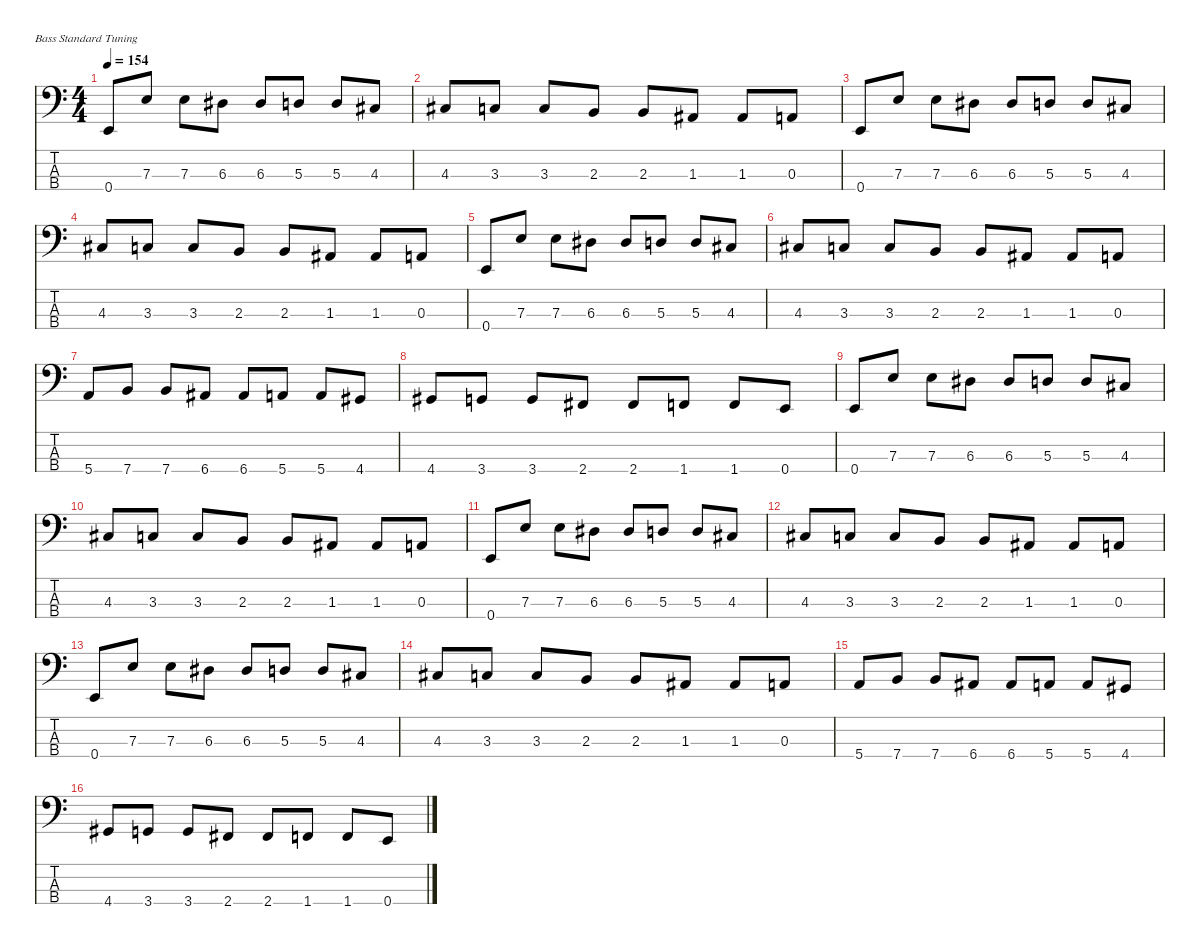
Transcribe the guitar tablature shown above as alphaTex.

\defaultSystemsLayout 4
\hideDynamics
\bracketExtendMode nobrackets
\singleTrackTrackNamePolicy hidden
\multiTrackTrackNamePolicy hidden
\firstSystemTrackNameMode fullname
\firstSystemTrackNameOrientation horizontal
\otherSystemsTrackNameOrientation horizontal
\track ("Bass" "el.bs.") {instrument electricbassfinger}
\staff {score tabs}
\tuning (G2 D2 A1 E1)
\ts (4 4)
\tempo 154
\clef f4
\ks c
0.4.8{dy f beam Up} 7.3.8{beam Up} 7.3.8{beam Down} 6.3{acc #}.8{beam Down} 6.3{acc #}.8{beam Up} 5.3.8{beam Up} 5.3.8{beam Up} 4.3{acc #}.8{beam Up} |
4.3{acc #}.8{beam Up} 3.3.8{beam Up} 3.3.8{beam Up} 2.3.8{beam Up} 2.3.8{beam Up} 1.3{acc #}.8{beam Up} 1.3{acc #}.8{beam Up} 0.3.8{beam Up} |
0.4.8{beam Up} 7.3.8{beam Up} 7.3.8{beam Down} 6.3{acc #}.8{beam Down} 6.3{acc #}.8{beam Up} 5.3.8{beam Up} 5.3.8{beam Up} 4.3{acc #}.8{beam Up} |
4.3{acc #}.8{beam Up} 3.3.8{beam Up} 3.3.8{beam Up} 2.3.8{beam Up} 2.3.8{beam Up} 1.3{acc #}.8{beam Up} 1.3{acc #}.8{beam Up} 0.3.8{beam Up} |
0.4.8{beam Up} 7.3.8{beam Up} 7.3.8{beam Down} 6.3{acc #}.8{beam Down} 6.3{acc #}.8{beam Up} 5.3.8{beam Up} 5.3.8{beam Up} 4.3{acc #}.8{beam Up} |
4.3{acc #}.8{beam Up} 3.3.8{beam Up} 3.3.8{beam Up} 2.3.8{beam Up} 2.3.8{beam Up} 1.3{acc #}.8{beam Up} 1.3{acc #}.8{beam Up} 0.3.8{beam Up} |
5.4.8{beam Up} 7.4.8{beam Up} 7.4.8{beam Up} 6.4{acc #}.8{beam Up} 6.4{acc #}.8{beam Up} 5.4.8{beam Up} 5.4.8{beam Up} 4.4{acc #}.8{beam Up} |
4.4{acc #}.8{beam Up} 3.4.8{beam Up} 3.4.8{beam Up} 2.4{acc #}.8{beam Up} 2.4{acc #}.8{beam Up} 1.4.8{beam Up} 1.4.8{beam Up} 0.4.8{beam Up} |
0.4.8{beam Up} 7.3.8{beam Up} 7.3.8{beam Down} 6.3{acc #}.8{beam Down} 6.3{acc #}.8{beam Up} 5.3.8{beam Up} 5.3.8{beam Up} 4.3{acc #}.8{beam Up} |
4.3{acc #}.8{beam Up} 3.3.8{beam Up} 3.3.8{beam Up} 2.3.8{beam Up} 2.3.8{beam Up} 1.3{acc #}.8{beam Up} 1.3{acc #}.8{beam Up} 0.3.8{beam Up} |
0.4.8{beam Up} 7.3.8{beam Up} 7.3.8{beam Down} 6.3{acc #}.8{beam Down} 6.3{acc #}.8{beam Up} 5.3.8{beam Up} 5.3.8{beam Up} 4.3{acc #}.8{beam Up} |
4.3{acc #}.8{beam Up} 3.3.8{beam Up} 3.3.8{beam Up} 2.3.8{beam Up} 2.3.8{beam Up} 1.3{acc #}.8{beam Up} 1.3{acc #}.8{beam Up} 0.3.8{beam Up} |
0.4.8{beam Up} 7.3.8{beam Up} 7.3.8{beam Down} 6.3{acc #}.8{beam Down} 6.3{acc #}.8{beam Up} 5.3.8{beam Up} 5.3.8{beam Up} 4.3{acc #}.8{beam Up} |
4.3{acc #}.8{beam Up} 3.3.8{beam Up} 3.3.8{beam Up} 2.3.8{beam Up} 2.3.8{beam Up} 1.3{acc #}.8{beam Up} 1.3{acc #}.8{beam Up} 0.3.8{beam Up} |
5.4.8{beam Up} 7.4.8{beam Up} 7.4.8{beam Up} 6.4{acc #}.8{beam Up} 6.4{acc #}.8{beam Up} 5.4.8{beam Up} 5.4.8{beam Up} 4.4{acc #}.8{beam Up} |
4.4{acc #}.8{beam Up} 3.4.8{beam Up} 3.4.8{beam Up} 2.4{acc #}.8{beam Up} 2.4{acc #}.8{beam Up} 1.4.8{beam Up} 1.4.8{beam Up} 0.4.8{beam Up}
